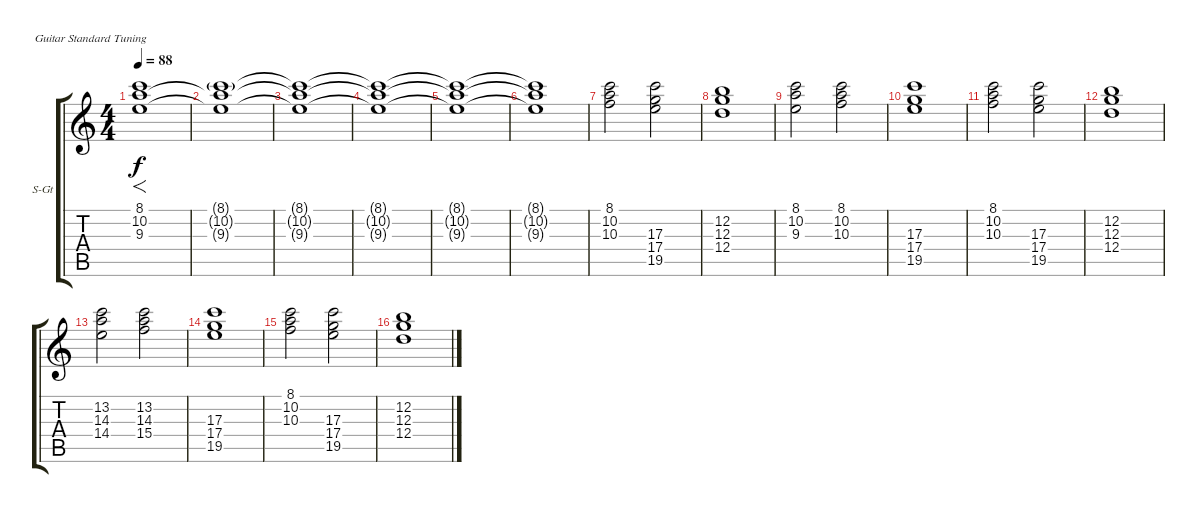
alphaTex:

\defaultSystemsLayout 4
\bracketExtendMode groupsimilarinstruments
\firstSystemTrackNameOrientation horizontal
\otherSystemsTrackNameOrientation horizontal
\track ("Steel Guitar" "S-Gt") {instrument acousticguitarsteel}
\staff {score tabs}
\tuning (E4 B3 G3 D3 A2 E2)
\ts (4 4)
\tempo 88
\clef g2
\ks c
(8.1 10.2 9.3).1{f dy f instrument acousticguitarsteel} |
(8.1{g} 10.2{t} 9.3{t}).1 |
(8.1{t} 10.2{t} 9.3{t}).1 |
(8.1{t} 10.2{t} 9.3{t}).1 |
(8.1{t} 10.2{t} 9.3{t}).1 |
(8.1{t} 10.2{t} 9.3{t}).1 |
(8.1 10.2 10.3).2 (17.3 17.4 19.5).2 |
(12.2 12.3 12.4).1 |
(8.1 10.2 9.3).2 (8.1 10.2 10.3).2 |
(17.3 17.4 19.5).1 |
(8.1 10.2 10.3).2 (17.3 17.4 19.5).2 |
(12.2 12.3 12.4).1 |
(13.2 14.3 14.4).2 (13.2 14.3 15.4).2 |
(17.3 17.4 19.5).1 |
(8.1 10.2 10.3).2 (17.3 17.4 19.5).2 |
(12.2 12.3 12.4).1
